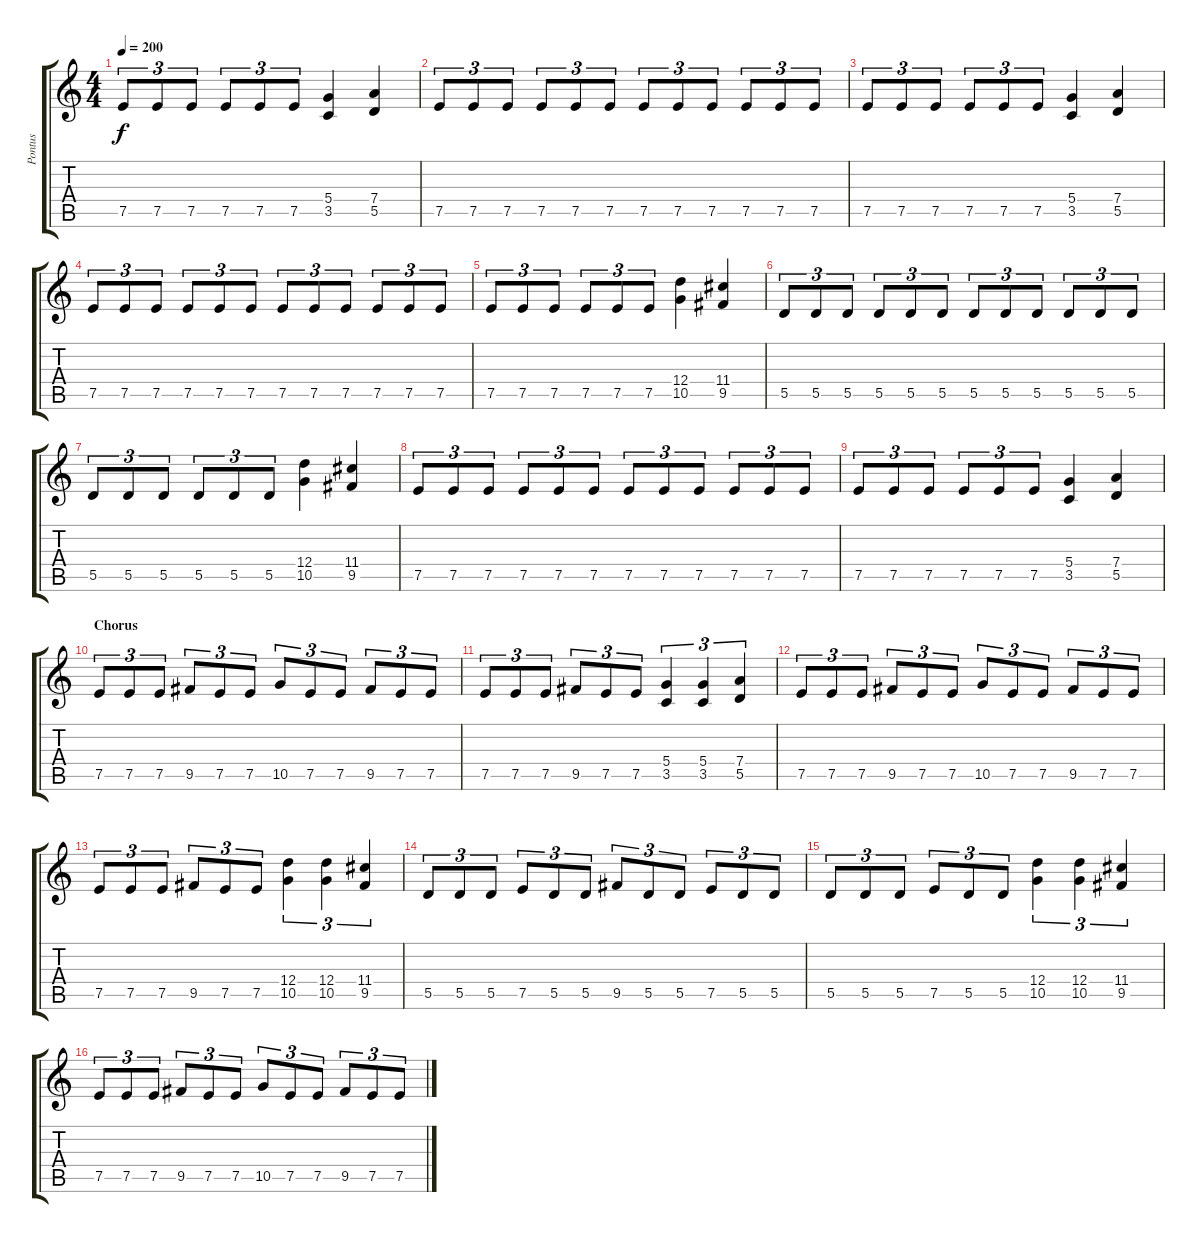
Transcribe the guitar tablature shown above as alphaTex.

\track ("Pontus" "Pontus") {instrument distortionguitar}
\staff {score tabs}
\tuning (E4 B3 G3 D3 A2 E2) {hide}
\ts (4 4)
\tempo 200
\clef g2
\ks c
7.5.8{tu (3 2) dy f} 7.5.8{tu (3 2)} 7.5.8{tu (3 2)} 7.5.8{tu (3 2)} 7.5.8{tu (3 2)} 7.5.8{tu (3 2)} (5.4 3.5).4 (7.4 5.5).4 |
7.5.8{tu (3 2)} 7.5.8{tu (3 2)} 7.5.8{tu (3 2)} 7.5.8{tu (3 2)} 7.5.8{tu (3 2)} 7.5.8{tu (3 2)} 7.5.8{tu (3 2)} 7.5.8{tu (3 2)} 7.5.8{tu (3 2)} 7.5.8{tu (3 2)} 7.5.8{tu (3 2)} 7.5.8{tu (3 2)} |
7.5.8{tu (3 2)} 7.5.8{tu (3 2)} 7.5.8{tu (3 2)} 7.5.8{tu (3 2)} 7.5.8{tu (3 2)} 7.5.8{tu (3 2)} (5.4 3.5).4 (7.4 5.5).4 |
7.5.8{tu (3 2)} 7.5.8{tu (3 2)} 7.5.8{tu (3 2)} 7.5.8{tu (3 2)} 7.5.8{tu (3 2)} 7.5.8{tu (3 2)} 7.5.8{tu (3 2)} 7.5.8{tu (3 2)} 7.5.8{tu (3 2)} 7.5.8{tu (3 2)} 7.5.8{tu (3 2)} 7.5.8{tu (3 2)} |
7.5.8{tu (3 2)} 7.5.8{tu (3 2)} 7.5.8{tu (3 2)} 7.5.8{tu (3 2)} 7.5.8{tu (3 2)} 7.5.8{tu (3 2)} (12.4 10.5).4 (11.4 9.5).4 |
5.5.8{tu (3 2)} 5.5.8{tu (3 2)} 5.5.8{tu (3 2)} 5.5.8{tu (3 2)} 5.5.8{tu (3 2)} 5.5.8{tu (3 2)} 5.5.8{tu (3 2)} 5.5.8{tu (3 2)} 5.5.8{tu (3 2)} 5.5.8{tu (3 2)} 5.5.8{tu (3 2)} 5.5.8{tu (3 2)} |
5.5.8{tu (3 2)} 5.5.8{tu (3 2)} 5.5.8{tu (3 2)} 5.5.8{tu (3 2)} 5.5.8{tu (3 2)} 5.5.8{tu (3 2)} (12.4 10.5).4 (11.4 9.5).4 |
7.5.8{tu (3 2)} 7.5.8{tu (3 2)} 7.5.8{tu (3 2)} 7.5.8{tu (3 2)} 7.5.8{tu (3 2)} 7.5.8{tu (3 2)} 7.5.8{tu (3 2)} 7.5.8{tu (3 2)} 7.5.8{tu (3 2)} 7.5.8{tu (3 2)} 7.5.8{tu (3 2)} 7.5.8{tu (3 2)} |
7.5.8{tu (3 2)} 7.5.8{tu (3 2)} 7.5.8{tu (3 2)} 7.5.8{tu (3 2)} 7.5.8{tu (3 2)} 7.5.8{tu (3 2)} (5.4 3.5).4 (7.4 5.5).4 |
\section ("" "Chorus")
7.5.8{tu (3 2)} 7.5.8{tu (3 2)} 7.5.8{tu (3 2)} 9.5.8{tu (3 2)} 7.5.8{tu (3 2)} 7.5.8{tu (3 2)} 10.5.8{tu (3 2)} 7.5.8{tu (3 2)} 7.5.8{tu (3 2)} 9.5.8{tu (3 2)} 7.5.8{tu (3 2)} 7.5.8{tu (3 2)} |
7.5.8{tu (3 2)} 7.5.8{tu (3 2)} 7.5.8{tu (3 2)} 9.5.8{tu (3 2)} 7.5.8{tu (3 2)} 7.5.8{tu (3 2)} (5.4 3.5).4{tu (3 2)} (5.4 3.5).4{tu (3 2)} (7.4 5.5).4{tu (3 2)} |
7.5.8{tu (3 2)} 7.5.8{tu (3 2)} 7.5.8{tu (3 2)} 9.5.8{tu (3 2)} 7.5.8{tu (3 2)} 7.5.8{tu (3 2)} 10.5.8{tu (3 2)} 7.5.8{tu (3 2)} 7.5.8{tu (3 2)} 9.5.8{tu (3 2)} 7.5.8{tu (3 2)} 7.5.8{tu (3 2)} |
7.5.8{tu (3 2)} 7.5.8{tu (3 2)} 7.5.8{tu (3 2)} 9.5.8{tu (3 2)} 7.5.8{tu (3 2)} 7.5.8{tu (3 2)} (12.4 10.5).4{tu (3 2)} (12.4 10.5).4{tu (3 2)} (11.4 9.5).4{tu (3 2)} |
5.5.8{tu (3 2)} 5.5.8{tu (3 2)} 5.5.8{tu (3 2)} 7.5.8{tu (3 2)} 5.5.8{tu (3 2)} 5.5.8{tu (3 2)} 9.5.8{tu (3 2)} 5.5.8{tu (3 2)} 5.5.8{tu (3 2)} 7.5.8{tu (3 2)} 5.5.8{tu (3 2)} 5.5.8{tu (3 2)} |
5.5.8{tu (3 2)} 5.5.8{tu (3 2)} 5.5.8{tu (3 2)} 7.5.8{tu (3 2)} 5.5.8{tu (3 2)} 5.5.8{tu (3 2)} (12.4 10.5).4{tu (3 2)} (12.4 10.5).4{tu (3 2)} (11.4 9.5).4{tu (3 2)} |
7.5.8{tu (3 2)} 7.5.8{tu (3 2)} 7.5.8{tu (3 2)} 9.5.8{tu (3 2)} 7.5.8{tu (3 2)} 7.5.8{tu (3 2)} 10.5.8{tu (3 2)} 7.5.8{tu (3 2)} 7.5.8{tu (3 2)} 9.5.8{tu (3 2)} 7.5.8{tu (3 2)} 7.5.8{tu (3 2)}
